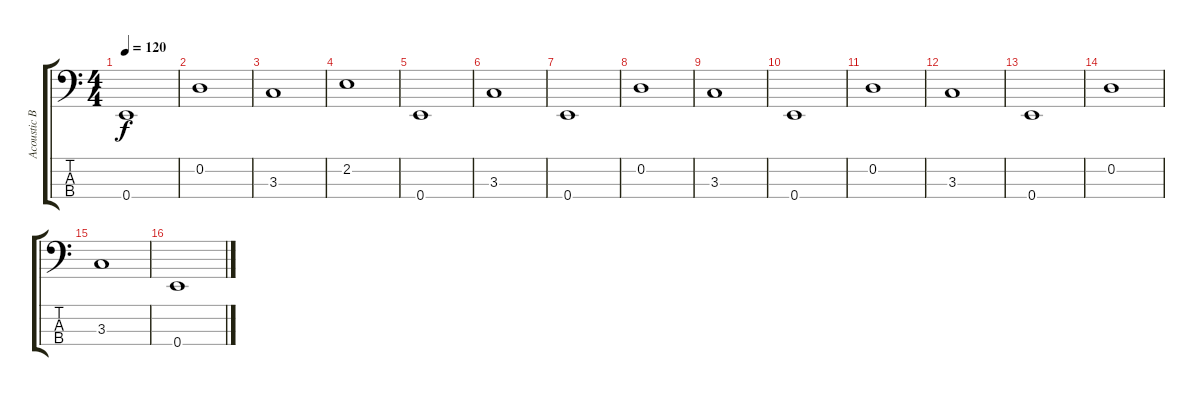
\track ("Acoustic Bass" "Acoustic B") {instrument acousticbass}
\staff {score tabs}
\tuning (G2 D2 A1 E1) {hide}
\ts (4 4)
\tempo 120
\clef f4
\ks c
0.4.1{dy f} |
0.2.1 |
3.3.1 |
2.2.1 |
0.4.1 |
3.3.1 |
0.4.1 |
0.2.1 |
3.3.1 |
0.4.1 |
0.2.1 |
3.3.1 |
0.4.1 |
0.2.1 |
3.3.1 |
0.4.1
